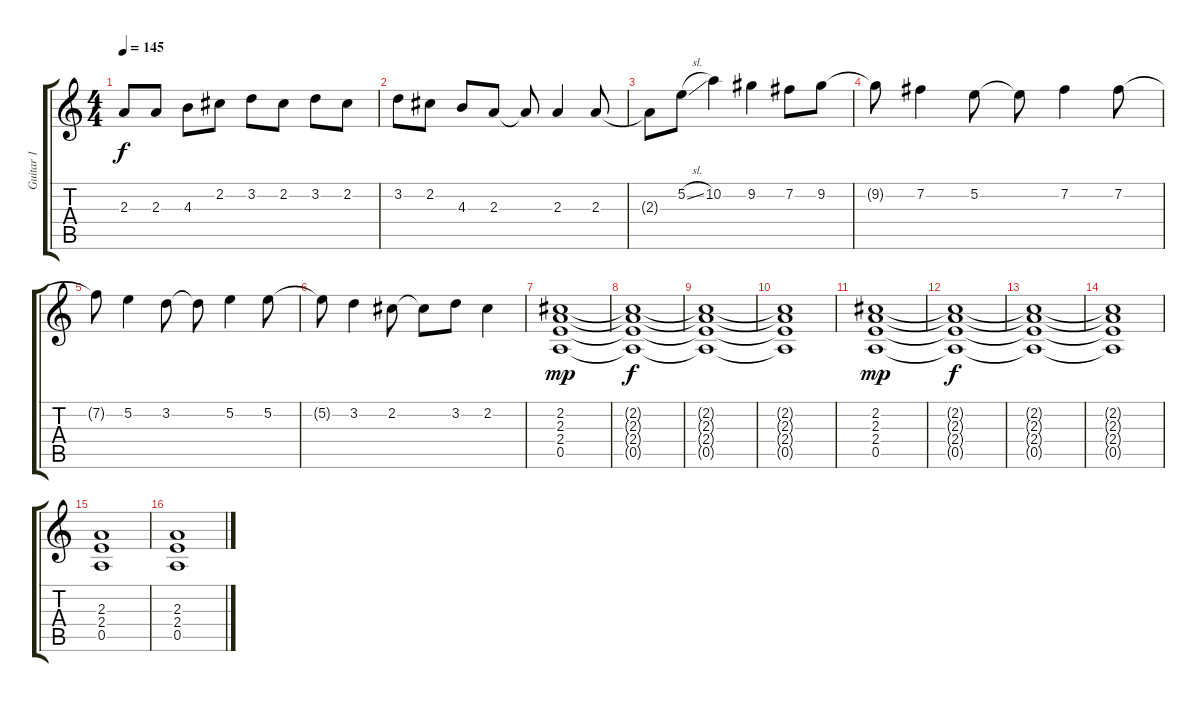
\track ("Guitar 1" "Guitar 1") {instrument overdrivenguitar}
\staff {score tabs}
\tuning (E4 B3 G3 D3 A2 E2) {hide}
\ts (4 4)
\tempo 145
\clef g2
\ks c
2.3{t}.8{dy f} 2.3.8 4.3.8 2.2.8 3.2.8 2.2.8 3.2.8 2.2.8 |
3.2.8 2.2.8 4.3.8 2.3.8 2.3{t}.8 2.3.4 2.3.8 |
2.3{t}.8 5.2{sl}.8 10.2.4 9.2.4 7.2.8 9.2.8 |
9.2{t}.8 7.2.4 5.2.8 5.2{t}.8 7.2.4 7.2.8 |
7.2{t}.8 5.2.4 3.2.8 3.2{t}.8 5.2.4 5.2.8 |
5.2{t}.8 3.2.4 2.2.8 2.2{t}.8 3.2.8 2.2.4 |
(2.2 2.3 2.4 0.5).1{dy mp} |
(2.2{t} 2.3{t} 2.4{t} 0.5{t}).1{dy f} |
(2.2{t} 2.3{t} 2.4{t} 0.5{t}).1 |
(2.2{t} 2.3{t} 2.4{t} 0.5{t}).1 |
(2.2 2.3 2.4 0.5).1{dy mp} |
(2.2{t} 2.3{t} 2.4{t} 0.5{t}).1{dy f} |
(2.2{t} 2.3{t} 2.4{t} 0.5{t}).1 |
(2.2{t} 2.3{t} 2.4{t} 0.5{t}).1 |
(2.3 2.4 0.5).1 |
(2.3 2.4 0.5).1
